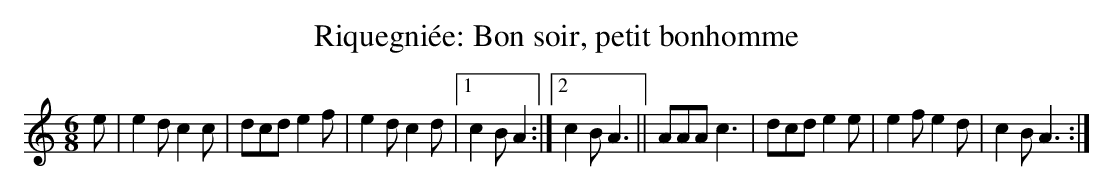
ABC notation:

X:1
T:Riquegniée: Bon soir, petit bonhomme
M:6/8
L:1/8
K:C
e|e2d c2c|dcd e2f|e2d c2d|1c2B A2:|2c2B A3||\
AAA c3|dcd e2e|e2f e2d|c2B A3:|
